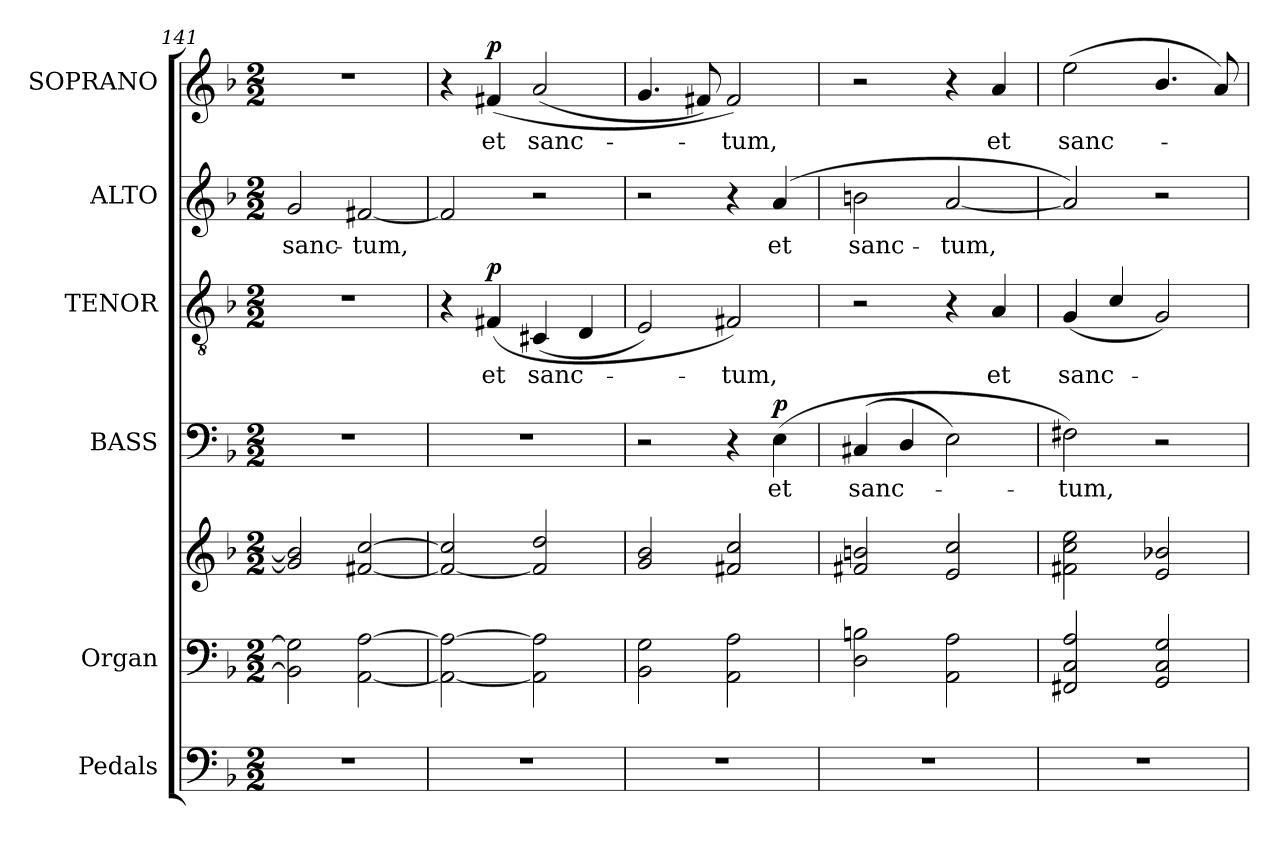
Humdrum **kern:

**kern	**kern	**kern	**kern	**text	**dynam	**kern	**text	**dynam	**kern	**text	**kern	**text	**dynam
*part6	*part5	*part5	*part4	*part4	*part4	*part3	*part3	*part3	*part2	*part2	*part1	*part1	*part1
*staff7	*staff6	*staff5	*staff4	*staff4	*staff4	*staff3	*staff3	*staff3	*staff2	*staff2	*staff1	*staff1	*staff1
*I"Pedals	*I"Organ	*	*I"BASS	*	*	*I"TENOR	*	*	*I"ALTO	*	*I"SOPRANO	*	*
*I'Ped.	*I'Org.	*	*I'B.	*	*	*I'T.	*	*	*I'A.	*	*I'S.	*	*
*clefF4	*clefF4	*clefG2	*clefF4	*	*	*clefGv2	*	*	*clefG2	*	*clefG2	*	*
*	*	*	*	*	*	*ITrd7c12	*	*	*	*	*	*	*
*k[b-]	*k[b-]	*k[b-]	*k[b-]	*	*	*k[b-]	*	*	*k[b-]	*	*k[b-]	*	*
*F:	*F:	*F:	*F:	*	*	*F:	*	*	*F:	*	*F:	*	*
*M2/2	*M2/2	*M2/2	*M2/2	*	*	*M2/2	*	*	*M2/2	*	*M2/2	*	*
=141	=141	=141	=141	=141	=141	=141	=141	=141	=141	=141	=141	=141	=141
!	!	!	!	!	!	!	!	!	!	!LO:LY:b:color=#000000	!	!	!
1r	2BB-i\] 2Gi]	2gi/] 2b-i]	1r	.	.	1r	.	.	2gi/	sanc-	1r	.	.
!	!	!	!	!	!	!	!	!	!	!LO:LY:b:color=#000000	!	!	!
.	[<2AAi\ [>2Ai	[<2f#Xi/ [>2cci	.	.	.	.	.	.	[<2f#Xi/	-tum,	.	.	.
=142	=142	=142	=142	=142	=142	=142	=142	=142	=142	=142	=142	=142	=142
1r	2AAi\_< 2Ai_>	2f#i/_< 2cci]	1r	.	.	4r	.	.	2f#i/]	.	4r	.	.
!	!	!	!	!	!	!	!LO:LY:b:color=#000000	!	!	!	!	!	!
!	!	!	!	!	!	!	!	!	!	!	!	!LO:LY:b:color=#000000	!
.	.	.	.	.	.	(4FF#Xi/	et	p	.	.	(4f#Xi/	et	p
!	!	!	!	!	!	!	!LO:LY:b:color=#000000	!	!	!	!	!	!
!	!	!	!	!	!	!	!	!	!	!	!	!LO:LY:b:color=#000000	!
.	2AAi\] 2Ai]	2f#i/] 2ddi	.	.	.	(4CC#Xi/	sanc-	.	2r	.	(2ai/	sanc-	.
.	.	.	.	.	.	4DDi/	.	.	.	.	.	.	.
=143	=143	=143	=143	=143	=143	=143	=143	=143	=143	=143	=143	=143	=143
1r	2BB-i\ 2Gi	2gi/ 2b-i	2r	.	.	2EEi/)	.	.	2r	.	4.gi/	.	.
.	.	.	.	.	.	.	.	.	.	.	8f#Xi/)	.	.
!	!	!	!	!	!	!	!LO:LY:b:color=#000000	!	!	!	!	!	!
!	!	!	!	!	!	!	!	!	!	!	!	!LO:LY:b:color=#000000	!
.	2AAi\ 2Ai	2f#Xi/ 2cci	4r	.	.	2FF#Xi/)	-tum,	.	4r	.	2f#i/)	-tum,	.
!	!	!	!	!LO:LY:b:color=#000000	!	!	!	!	!	!	!	!	!
!	!	!	!	!	!	!	!	!	!	!LO:LY:b:color=#000000	!	!	!
.	.	.	(4Ei\	et	p	.	.	.	(4ai/	et	.	.	.
!!LO:PB:g=z
=144	=144	=144	=144	=144	=144	=144	=144	=144	=144	=144	=144	=144	=144
!	!	!	!	!LO:LY:b:color=#000000	!	!	!	!	!	!	!	!	!
!	!	!	!	!	!	!	!	!	!	!LO:LY:b:color=#000000	!	!	!
1r	2Di\ 2Bni	2f#Xi/ 2bni	(4C#Xi/	sanc-	.	2r	.	.	2bni\	sanc-	2r	.	.
.	.	.	4Di/	.	.	.	.	.	.	.	.	.	.
!	!	!	!	!	!	!	!	!	!	!LO:LY:b:color=#000000	!	!	!
.	2AAi\ 2Ai	2ei/ 2cci	2Ei\)	.	.	4r	.	.	[<2ai/	-tum,	4r	.	.
!	!	!	!	!	!	!	!LO:LY:b:color=#000000	!	!	!	!	!	!
!	!	!	!	!	!	!	!	!	!	!	!	!LO:LY:b:color=#000000	!
.	.	.	.	.	.	4AAi/	et	.	.	.	4ai/	et	.
=145	=145	=145	=145	=145	=145	=145	=145	=145	=145	=145	=145	=145	=145
!	!	!	!	!LO:LY:b:color=#000000	!	!	!	!	!	!	!	!	!
!	!	!	!	!	!	!	!LO:LY:b:color=#000000	!	!	!	!	!	!
!	!	!	!	!	!	!	!	!	!	!	!	!LO:LY:b:color=#000000	!
1r	2FF#Xi/ 2Ci 2Ai	2f#Xi\ 2cci 2eei	2F#Xi\)	-tum,	.	(4GGi/	sanc-	.	2ai/])	.	(2eei\	sanc-	.
.	.	.	.	.	.	4Ci/	.	.	.	.	.	.	.
.	2GGi/ 2Ci 2Gi	2ei/ 2b-Xi	2r	.	.	2GGi/)	.	.	2r	.	4.b-i/	.	.
.	.	.	.	.	.	.	.	.	.	.	8ai/)	.	.
=	=	=	=	=	=	=	=	=	=	=	=	=	=
*-	*-	*-	*-	*-	*-	*-	*-	*-	*-	*-	*-	*-	*-
